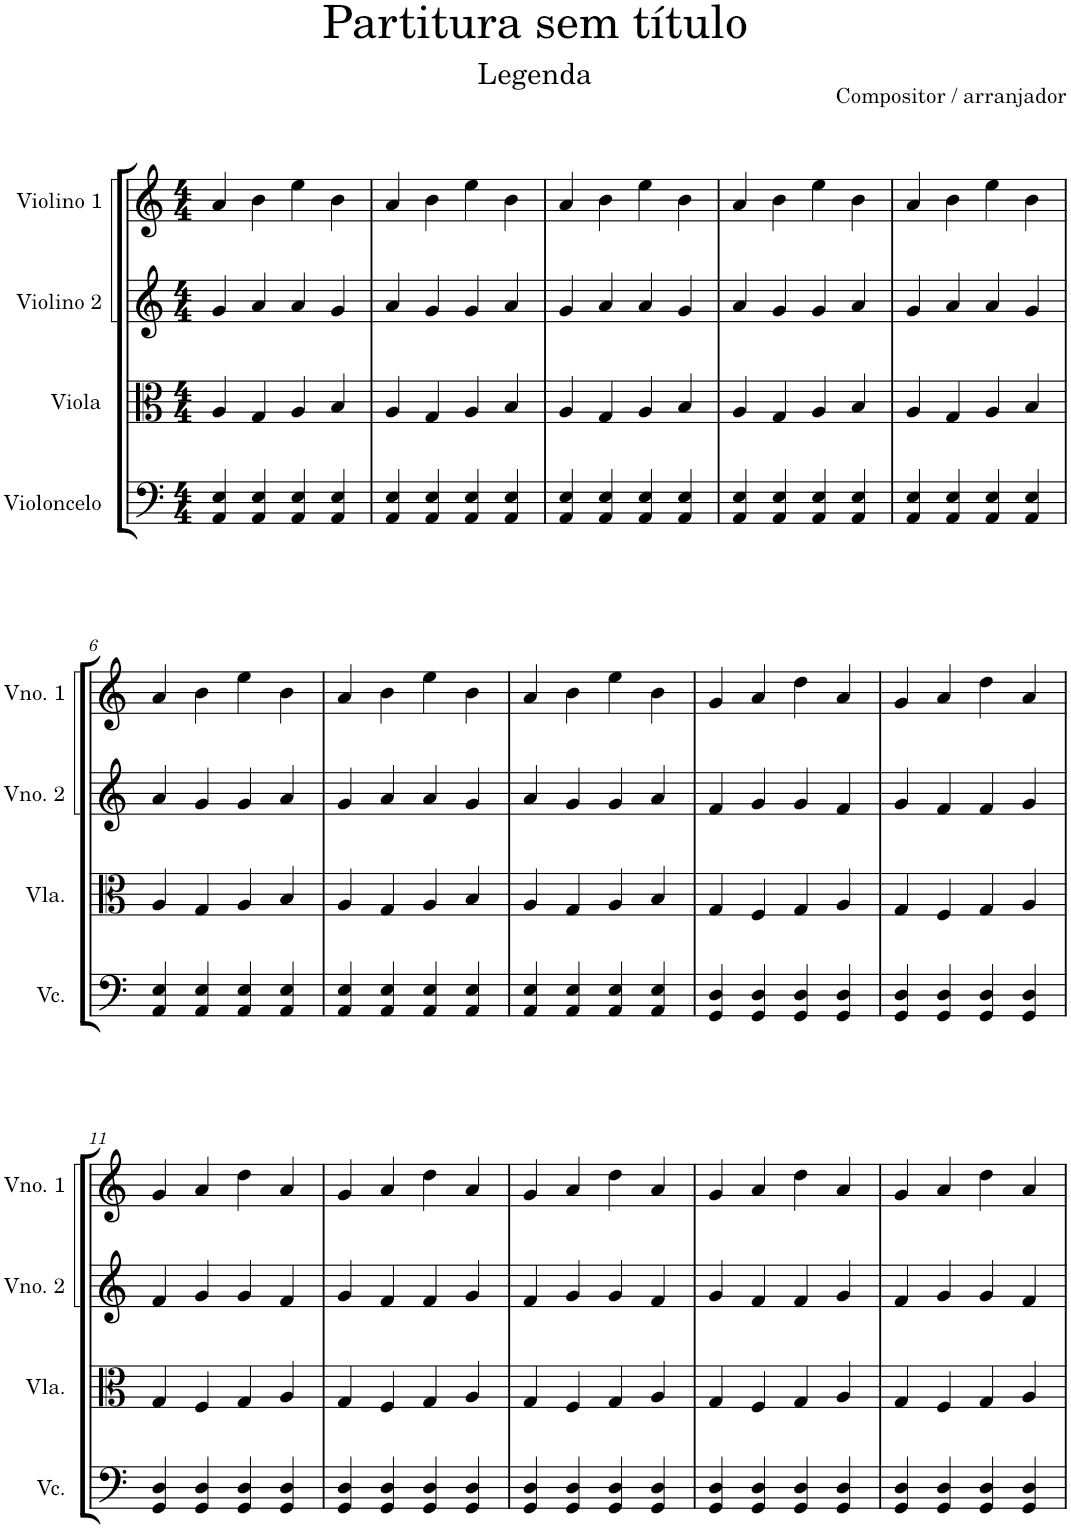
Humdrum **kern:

**kern	**kern	**kern	**kern
*part4	*part3	*part2	*part1
*staff4	*staff3	*staff2	*staff1
*I"Violoncelo	*I"Viola	*I"Violino 2	*I"Violino 1
*I'Vc.	*I'Vla.	*I'Vno. 2	*I'Vno. 1
*clefF4	*clefC3	*clefG2	*clefG2
*k[]	*k[]	*k[]	*k[]
*M4/4	*M4/4	*M4/4	*M4/4
=1	=1	=1	=1
4AA/ 4E/	4A/	4g/	4a/
4AA/ 4E/	4G/	4a/	4b\
4AA/ 4E/	4A/	4a/	4ee\
4AA/ 4E/	4B/	4g/	4b\
=2	=2	=2	=2
4AA/ 4E/	4A/	4a/	4a/
4AA/ 4E/	4G/	4g/	4b\
4AA/ 4E/	4A/	4g/	4ee\
4AA/ 4E/	4B/	4a/	4b\
=3	=3	=3	=3
4AA/ 4E/	4A/	4g/	4a/
4AA/ 4E/	4G/	4a/	4b\
4AA/ 4E/	4A/	4a/	4ee\
4AA/ 4E/	4B/	4g/	4b\
=4	=4	=4	=4
4AA/ 4E/	4A/	4a/	4a/
4AA/ 4E/	4G/	4g/	4b\
4AA/ 4E/	4A/	4g/	4ee\
4AA/ 4E/	4B/	4a/	4b\
=5	=5	=5	=5
4AA/ 4E/	4A/	4g/	4a/
4AA/ 4E/	4G/	4a/	4b\
4AA/ 4E/	4A/	4a/	4ee\
4AA/ 4E/	4B/	4g/	4b\
!!LO:LB:g=z
=6	=6	=6	=6
4AA/ 4E/	4A/	4a/	4a/
4AA/ 4E/	4G/	4g/	4b\
4AA/ 4E/	4A/	4g/	4ee\
4AA/ 4E/	4B/	4a/	4b\
=7	=7	=7	=7
4AA/ 4E/	4A/	4g/	4a/
4AA/ 4E/	4G/	4a/	4b\
4AA/ 4E/	4A/	4a/	4ee\
4AA/ 4E/	4B/	4g/	4b\
=8	=8	=8	=8
4AA/ 4E/	4A/	4a/	4a/
4AA/ 4E/	4G/	4g/	4b\
4AA/ 4E/	4A/	4g/	4ee\
4AA/ 4E/	4B/	4a/	4b\
=9	=9	=9	=9
4GG/ 4D/	4G/	4f/	4g/
4GG/ 4D/	4F/	4g/	4a/
4GG/ 4D/	4G/	4g/	4dd\
4GG/ 4D/	4A/	4f/	4a/
=10	=10	=10	=10
4GG/ 4D/	4G/	4g/	4g/
4GG/ 4D/	4F/	4f/	4a/
4GG/ 4D/	4G/	4f/	4dd\
4GG/ 4D/	4A/	4g/	4a/
!!LO:LB:g=z
=11	=11	=11	=11
4GG/ 4D/	4G/	4f/	4g/
4GG/ 4D/	4F/	4g/	4a/
4GG/ 4D/	4G/	4g/	4dd\
4GG/ 4D/	4A/	4f/	4a/
=12	=12	=12	=12
4GG/ 4D/	4G/	4g/	4g/
4GG/ 4D/	4F/	4f/	4a/
4GG/ 4D/	4G/	4f/	4dd\
4GG/ 4D/	4A/	4g/	4a/
=13	=13	=13	=13
4GG/ 4D/	4G/	4f/	4g/
4GG/ 4D/	4F/	4g/	4a/
4GG/ 4D/	4G/	4g/	4dd\
4GG/ 4D/	4A/	4f/	4a/
=14	=14	=14	=14
4GG/ 4D/	4G/	4g/	4g/
4GG/ 4D/	4F/	4f/	4a/
4GG/ 4D/	4G/	4f/	4dd\
4GG/ 4D/	4A/	4g/	4a/
=15	=15	=15	=15
4GG/ 4D/	4G/	4f/	4g/
4GG/ 4D/	4F/	4g/	4a/
4GG/ 4D/	4G/	4g/	4dd\
4GG/ 4D/	4A/	4f/	4a/
=	=	=	=
*-	*-	*-	*-
